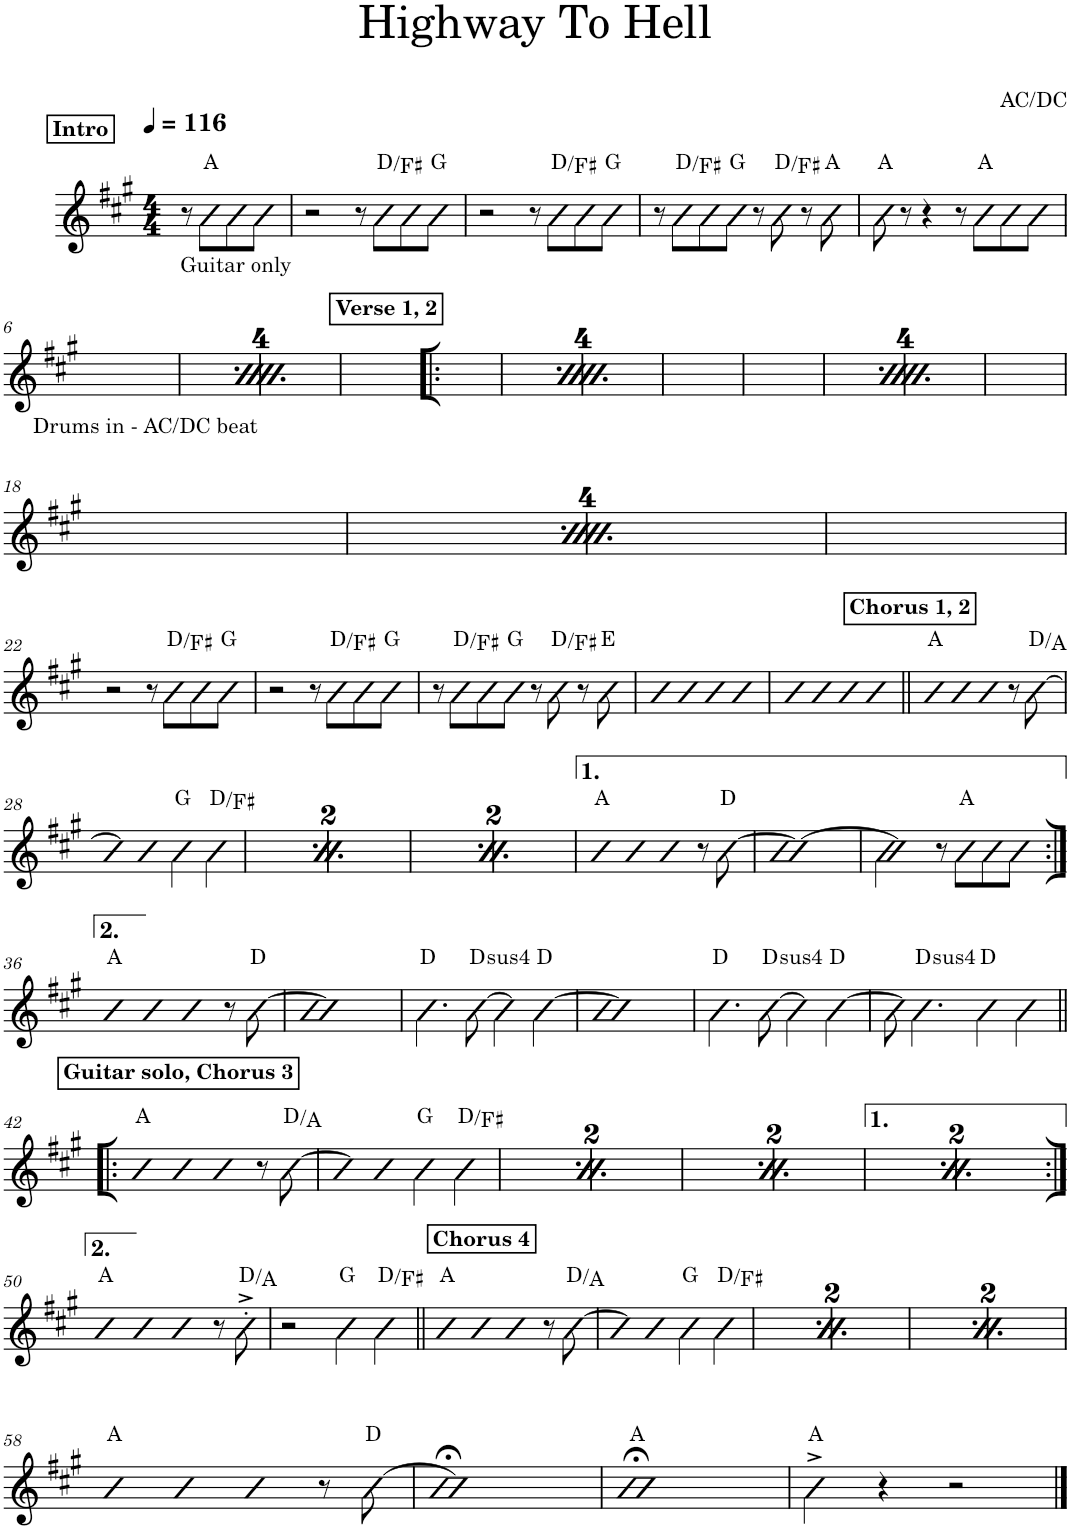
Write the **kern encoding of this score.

**kern	**harte
*part1	*part1
*staff1	*
*I"Piano	*
*I'Pno.	*
*clefG2	*
*k[f#c#g#]	*
*M4/4	*
*MM116	*
!!LO:REH:place=s1:a:B:cj:t=Intro
=1	=1
!LO:TX:b:t=Guitar only	!
8r	.
8b\L	A:maj
8b\	.
8b\J	.
=2	=2
2r	.
8r	.
8b\L	D:maj/3
8b\	.
8b\J	G:maj
=3	=3
2r	.
8r	.
8b\L	D:maj/3
8b\	.
8b\J	G:maj
=4	=4
8r	.
8b\L	D:maj/3
8b\	.
8b\J	G:maj
8r	.
8b\	D:maj/3
8r	.
8b\	A:maj
=5	=5
8b\	A:maj
8r	.
4r	.
8r	.
8b\L	A:maj
8b\	.
8b\J	.
!!LO:LB:g=z
=6	=6
2r	.
8r	.
8b\L	D:maj/3
8b\	.
8b\J	G:maj
=7	=7
2r	.
8r	.
8b\L	D:maj/3
8b\	.
8b\J	G:maj
=8	=8
8r	.
8b\L	D:maj/3
8b\	.
8b\J	G:maj
8r	.
8b\	D:maj/3
8r	.
8b\	A:maj
=9	=9
8b\	A:maj
8r	.
4r	.
8r	.
8b\L	A:maj
8b\	.
8b\J	.
=10!|:	=10!|:
2r	.
8r	.
8b\L	D:maj/3
8b\	.
8b\J	G:maj
=11	=11
2r	.
8r	.
8b\L	D:maj/3
8b\	.
8b\J	G:maj
=12	=12
8r	.
8b\L	D:maj/3
8b\	.
8b\J	G:maj
8r	.
8b\	D:maj/3
8r	.
8b\	A:maj
=13	=13
8b\	A:maj
8r	.
4r	.
8r	.
8b\L	A:maj
8b\	.
8b\J	.
=14	=14
2r	.
8r	.
8b\L	D:maj/3
8b\	.
8b\J	G:maj
=15	=15
2r	.
8r	.
8b\L	D:maj/3
8b\	.
8b\J	G:maj
=16	=16
8r	.
8b\L	D:maj/3
8b\	.
8b\J	G:maj
8r	.
8b\	D:maj/3
8r	.
8b\	A:maj
=17	=17
8b\	A:maj
8r	.
4r	.
8r	.
8b\L	A:maj
8b\	.
8b\J	.
!!LO:LB:g=z
=18	=18
2r	.
8r	.
8b\L	D:maj/3
8b\	.
8b\J	G:maj
=19	=19
2r	.
8r	.
8b\L	D:maj/3
8b\	.
8b\J	G:maj
=20	=20
8r	.
8b\L	D:maj/3
8b\	.
8b\J	G:maj
8r	.
8b\	D:maj/3
8r	.
8b\	A:maj
=21	=21
8b\	A:maj
8r	.
4r	.
8r	.
8b\L	A:maj
8b\	.
8b\J	.
!!LO:LB:g=z
=22	=22
2r	.
8r	.
8b\L	D:maj/3
8b\	.
8b\J	G:maj
=23	=23
2r	.
8r	.
8b\L	D:maj/3
8b\	.
8b\J	G:maj
=24	=24
8r	.
8b\L	D:maj/3
8b\	.
8b\J	G:maj
8r	.
8b\	D:maj/3
8r	.
8b\	E:maj
=25	=25
4b	.
4b	.
4b	.
4b	.
=26	=26
4b	.
4b	.
4b	.
4b	.
!!LO:REH:place=s1:a:B:cj:t=Chorus 1, 2
=27||	=27||
4b	A:maj
4b	.
4b	.
8r	.
[8b\	D:maj/5
!!LO:LB:g=z
=28	=28
4b]	.
4b	.
4b\	G:maj
4b\	D:maj/3
!!LO:REH:place=s1:a:B:cj:t=Chorus 1, 2
=29	=29
4b	A:maj
4b	.
4b	.
8r	.
[8b\	D:maj/5
=30	=30
4b]	.
4b	.
4b\	G:maj
4b\	D:maj/3
!!LO:REH:place=s1:a:B:cj:t=Chorus 1, 2
=31	=31
4b	A:maj
4b	.
4b	.
8r	.
[8b\	D:maj/5
=32	=32
4b]	.
4b	.
4b\	G:maj
4b\	D:maj/3
=33	=33
4b	A:maj
4b	.
4b	.
8r	.
[8b\	D:maj
=34	=34
1b_	.
=35	=35
2b\]	.
8r	.
8b\L	A:maj
8b\	.
8b\J	.
!!LO:LB:g=z
=36:|!	=36:|!
4b	A:maj
4b	.
4b	.
8r	.
[8b\	D:maj
=37	=37
1b]	.
=38	=38
4.b\	D:maj
!	!LO:H:kt=4
[8b\	D:sus4
4b\]	.
[4b\	D:maj
=39	=39
1b]	.
=40	=40
4.b\	D:maj
!	!LO:H:kt=4
[8b\	D:sus4
4b\]	.
[4b\	D:maj
=41	=41
8b\]	.
!	!LO:H:kt=4
4.b\	D:sus4
4b\	D:maj
4b\	.
!!LO:LB:g=z
!!LO:REH:place=s1:a:B:cj:t=Guitar solo, Chorus 3
=42!|:	=42!|:
4b	A:maj
4b	.
4b	.
8r	.
[8b\	D:maj/5
=43	=43
4b]	.
4b	.
4b\	G:maj
4b\	D:maj/3
!!LO:REH:place=s1:a:B:cj:t=Guitar solo, Chorus 3
=44	=44
4b	A:maj
4b	.
4b	.
8r	.
[8b\	D:maj/5
=45	=45
4b]	.
4b	.
4b\	G:maj
4b\	D:maj/3
!!LO:REH:place=s1:a:B:cj:t=Guitar solo, Chorus 3
=46	=46
4b	A:maj
4b	.
4b	.
8r	.
[8b\	D:maj/5
=47	=47
4b]	.
4b	.
4b\	G:maj
4b\	D:maj/3
!!LO:REH:place=s1:a:B:cj:t=Guitar solo, Chorus 3
=48	=48
4b	A:maj
4b	.
4b	.
8r	.
[8b\	D:maj/5
=49	=49
4b]	.
4b	.
4b\	G:maj
4b\	D:maj/3
!!LO:LB:g=z
=50:|!	=50:|!
4b	A:maj
4b	.
4b	.
8r	.
8b'^\	D:maj/5
=51	=51
2r	.
4b\	G:maj
4b\	D:maj/3
!!LO:REH:place=s1:a:B:cj:t=Chorus 4
=52||	=52||
4b	A:maj
4b	.
4b	.
8r	.
[8b\	D:maj/5
=53	=53
4b]	.
4b	.
4b\	G:maj
4b\	D:maj/3
!!LO:REH:place=s1:a:B:cj:t=Chorus 4
=54	=54
4b	A:maj
4b	.
4b	.
8r	.
[8b\	D:maj/5
=55	=55
4b]	.
4b	.
4b\	G:maj
4b\	D:maj/3
!!LO:REH:place=s1:a:B:cj:t=Chorus 4
=56	=56
4b	A:maj
4b	.
4b	.
8r	.
[8b\	D:maj/5
=57	=57
4b]	.
4b	.
4b\	G:maj
4b\	D:maj/3
!!LO:LB:g=z
=58	=58
4b	A:maj
4b	.
4b	.
8r	.
[8b\	D:maj
=59	=59
1b;<]	.
=60	=60
1b;<	A:maj
=61	=61
4b^\	A:maj
4r	.
2r	.
==	==
*-	*-
